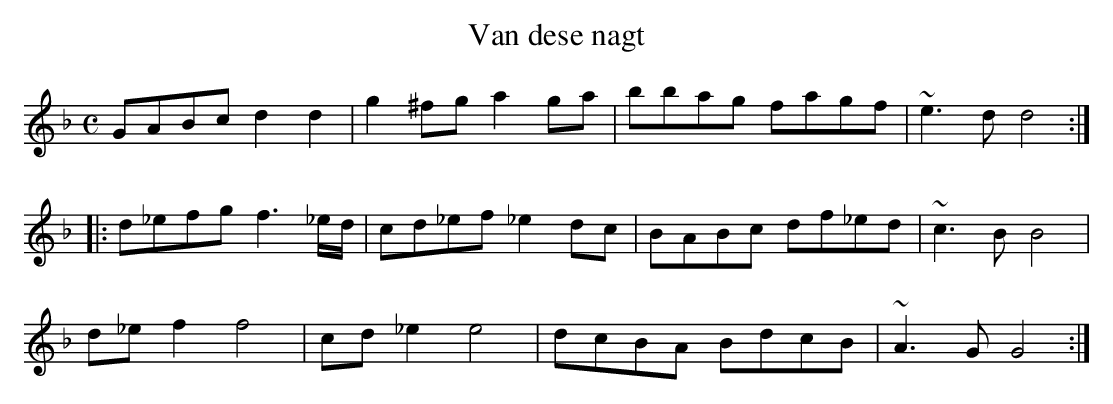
X:1
T:Van dese nagt
M:C
K:Gdor
GABcd2d2|g2^fga2ga|bbag fagf|~e3dd4:|
|:d_efgf3_e/d/|cd_ef_e2dc|BABc df_ed|~c3BB4|
d_ef2f4|cd_e2e4|dcBA BdcB|~A3GG4:|
